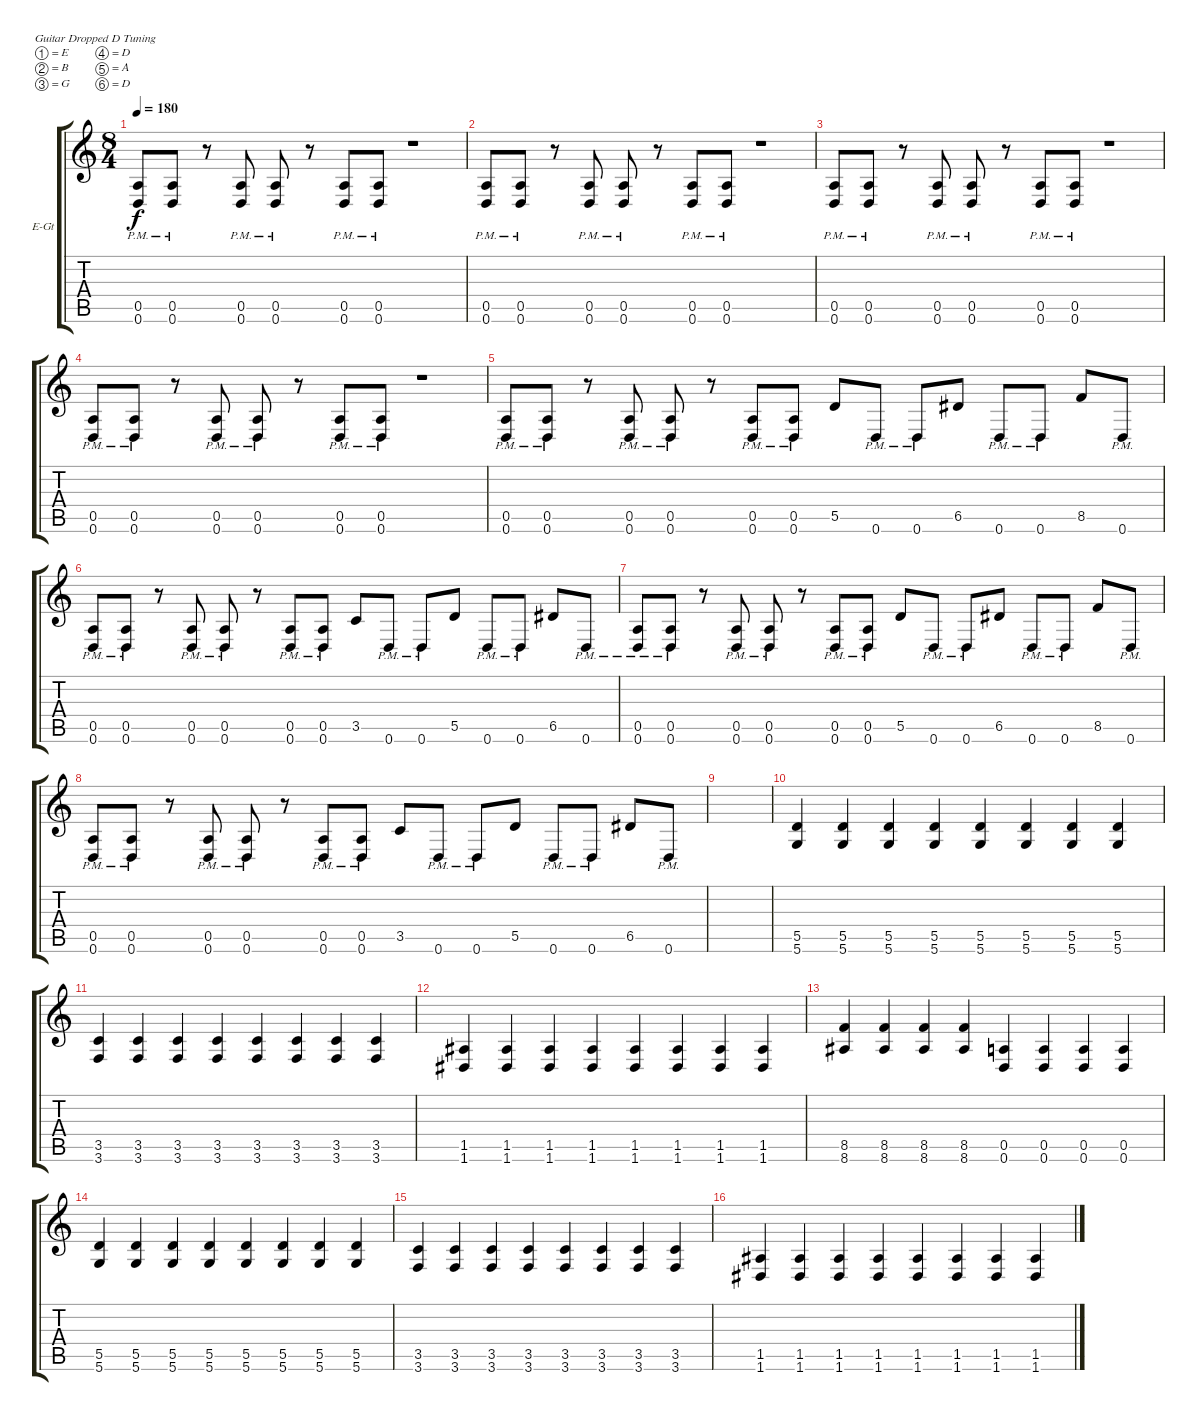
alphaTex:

\defaultSystemsLayout 4
\bracketExtendMode groupsimilarinstruments
\firstSystemTrackNameOrientation horizontal
\otherSystemsTrackNameOrientation horizontal
\track ("Electric Guitar" "E-Gt") {instrument overdrivenguitar}
\staff {score tabs}
\tuning (E4 B3 G3 D3 A2 D2)
\ts (8 4)
\tempo 180
\clef g2
\ks c
(0.6{pm} 0.5{pm}).8{dy f} (0.6{pm} 0.5{pm}).8 r.8 (0.6{pm} 0.5{pm}).8 (0.6{pm} 0.5{pm}).8 r.8 (0.6{pm} 0.5{pm}).8 (0.6{pm} 0.5{pm}).8 r.1 |
(0.6{pm} 0.5{pm}).8 (0.6{pm} 0.5{pm}).8 r.8 (0.6{pm} 0.5{pm}).8 (0.6{pm} 0.5{pm}).8 r.8 (0.6{pm} 0.5{pm}).8 (0.6{pm} 0.5{pm}).8 r.1 |
(0.6{pm} 0.5{pm}).8 (0.6{pm} 0.5{pm}).8 r.8 (0.6{pm} 0.5{pm}).8 (0.6{pm} 0.5{pm}).8 r.8 (0.6{pm} 0.5{pm}).8 (0.6{pm} 0.5{pm}).8 r.1 |
(0.6{pm} 0.5{pm}).8 (0.6{pm} 0.5{pm}).8 r.8 (0.6{pm} 0.5{pm}).8 (0.6{pm} 0.5{pm}).8 r.8 (0.6{pm} 0.5{pm}).8 (0.6{pm} 0.5{pm}).8 r.1 |
(0.6{pm} 0.5{pm}).8 (0.6{pm} 0.5{pm}).8 r.8 (0.6{pm} 0.5{pm}).8 (0.6{pm} 0.5{pm}).8 r.8 (0.6{pm} 0.5{pm}).8 (0.6{pm} 0.5{pm}).8 5.5.8 0.6{pm}.8 0.6{pm}.8 6.5.8 0.6{pm}.8 0.6{pm}.8 8.5.8 0.6{pm}.8 |
(0.6{pm} 0.5{pm}).8 (0.6{pm} 0.5{pm}).8 r.8 (0.6{pm} 0.5{pm}).8 (0.6{pm} 0.5{pm}).8 r.8 (0.6{pm} 0.5{pm}).8 (0.6{pm} 0.5{pm}).8 3.5.8 0.6{pm}.8 0.6{pm}.8 5.5.8 0.6{pm}.8 0.6{pm}.8 6.5.8 0.6{pm}.8 |
(0.6{pm} 0.5{pm}).8 (0.6{pm} 0.5{pm}).8 r.8 (0.6{pm} 0.5{pm}).8 (0.6{pm} 0.5{pm}).8 r.8 (0.6{pm} 0.5{pm}).8 (0.6{pm} 0.5{pm}).8 5.5.8 0.6{pm}.8 0.6{pm}.8 6.5.8 0.6{pm}.8 0.6{pm}.8 8.5.8 0.6{pm}.8 |
(0.6{pm} 0.5{pm}).8 (0.6{pm} 0.5{pm}).8 r.8 (0.6{pm} 0.5{pm}).8 (0.6{pm} 0.5{pm}).8 r.8 (0.6{pm} 0.5{pm}).8 (0.6{pm} 0.5{pm}).8 3.5.8 0.6{pm}.8 0.6{pm}.8 5.5.8 0.6{pm}.8 0.6{pm}.8 6.5.8 0.6{pm}.8 |
|
(5.6 5.5).4 (5.6 5.5).4 (5.6 5.5).4 (5.6 5.5).4 (5.6 5.5).4 (5.6 5.5).4 (5.5 5.6).4 (5.6 5.5).4 |
(3.5 3.6).4 (3.6 3.5).4 (3.6 3.5).4 (3.6 3.5).4 (3.6 3.5).4 (3.6 3.5).4 (3.6 3.5).4 (3.6 3.5).4 |
(1.6 1.5).4 (1.6 1.5).4 (1.6 1.5).4 (1.6 1.5).4 (1.6 1.5).4 (1.6 1.5).4 (1.5 1.6).4 (1.6 1.5).4 |
(8.6 8.5).4 (8.6 8.5).4 (8.6 8.5).4 (8.6 8.5).4 (0.6 0.5).4 (0.6 0.5).4 (0.6 0.5).4 (0.6 0.5).4 |
(5.6 5.5).4 (5.6 5.5).4 (5.6 5.5).4 (5.6 5.5).4 (5.6 5.5).4 (5.6 5.5).4 (5.5 5.6).4 (5.6 5.5).4 |
(3.5 3.6).4 (3.6 3.5).4 (3.6 3.5).4 (3.6 3.5).4 (3.6 3.5).4 (3.6 3.5).4 (3.6 3.5).4 (3.6 3.5).4 |
(1.6 1.5).4 (1.6 1.5).4 (1.6 1.5).4 (1.6 1.5).4 (1.6 1.5).4 (1.6 1.5).4 (1.5 1.6).4 (1.6 1.5).4
